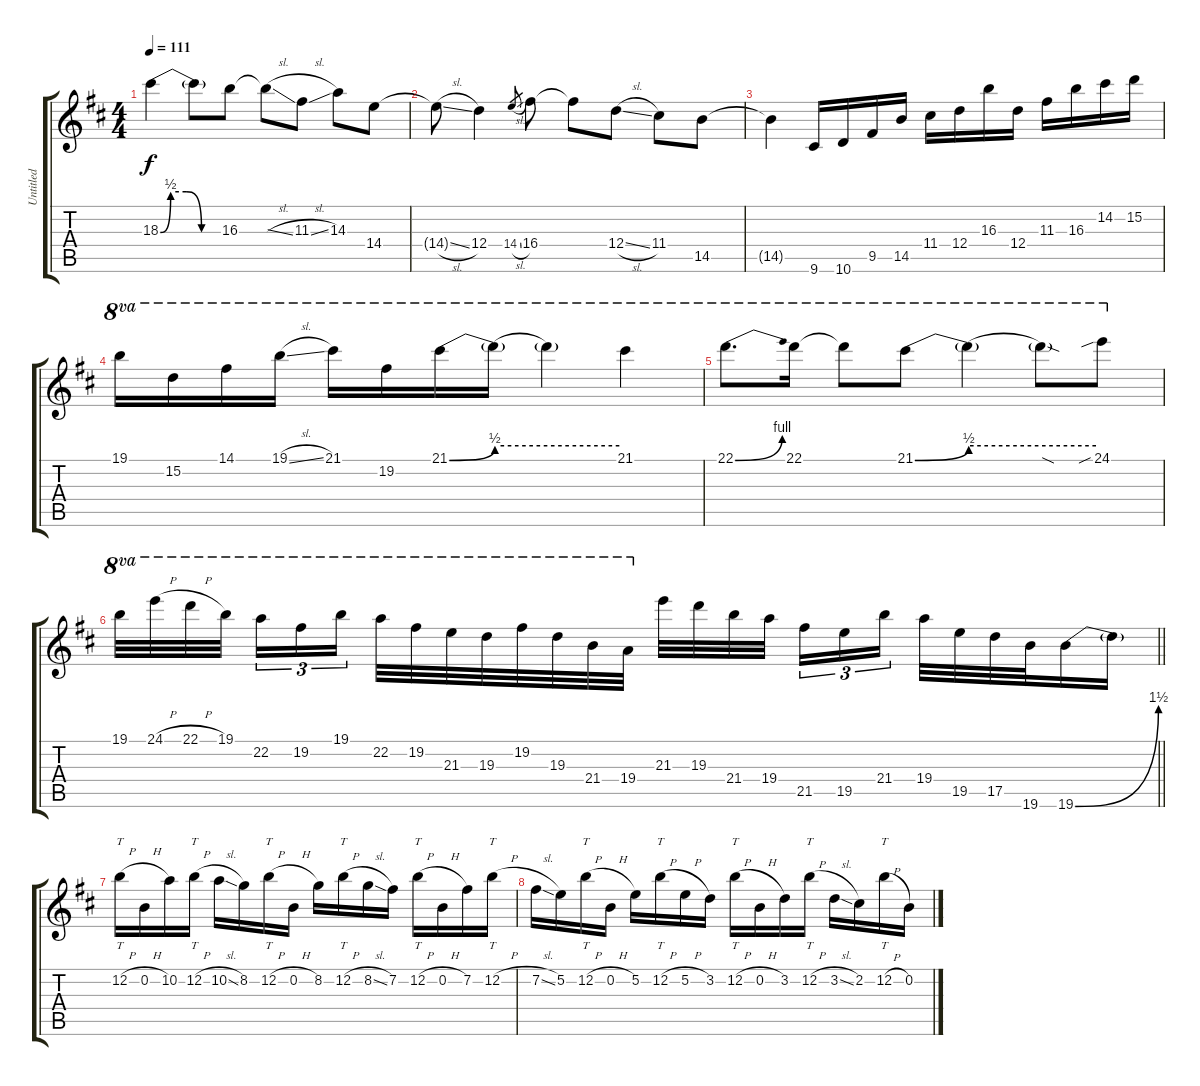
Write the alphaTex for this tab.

\track ("Untitled" "Untitled") {instrument overdrivenguitar}
\staff {score tabs}
\tuning (E4 B3 G3 D3 A2 E2) {hide}
\ts (4 4)
\tempo 111
\clef g2
\ks d
18.3{be (custom 0 0 10 2 25 2 40 0 60 0)}.4{dy f} 18.3{t}.8 16.3.8 16.3{sl t}.8 11.3{sl}.8 14.3.8 14.4.8 |
14.4{sl t}.8 12.4.4 14.4{sl}.8{gr} 16.4.8 16.4{t}.8 12.4{sl}.8 11.4.8 14.5.8 |
14.5{t}.4 9.6.16 10.6.16 9.5.16 14.5.16 11.4.16 12.4.16 16.3.16 12.4.16 11.3.16 16.3.16 14.2.16 15.2.16 |
19.1.16{ot 8va} 15.2.16{ot 8va} 14.1.16{ot 8va} 19.1{sl}.16{ot 8va} 21.1.16{ot 8va} 19.2.16{ot 8va} 21.1{be (bend 0 0 60 2)}.16{ot 8va} 21.1{be (hold 0 2 60 2) t}.16{ot 8va} 21.1{t}.4{ot 8va} 21.1.4{ot 8va} |
22.1{be (bend 0 0 60 4)}.8{d ot 8va} 22.1.16{ot 8va} 22.1{t}.8{ot 8va} 21.1{be (bend 0 0 60 2)}.8{ot 8va} 21.1{be (hold 0 2 60 2) t}.4{ot 8va} 21.1{sod t}.8{ot 8va} 24.1{sib}.8{ot 8va} |
\barLineRight lightlight
19.1.32{ot 8va} 24.1{h}.32{ot 8va} 22.1{h}.32{ot 8va} 19.1.32{ot 8va beam splitsecondary} 22.2.16{tu (3 2) ot 8va} 19.2.16{tu (3 2) ot 8va} 19.1.16{tu (3 2) ot 8va} 22.2.32{ot 8va} 19.2.32{ot 8va} 21.3.32{ot 8va} 19.3.32{ot 8va} 19.2.32{ot 8va} 19.3.32{ot 8va} 21.4.32{ot 8va} 19.4.32{ot 8va} 21.3.32 19.3.32 21.4.32 19.4.32{beam splitsecondary} 21.5.16{tu (3 2)} 19.5.16{tu (3 2)} 21.4.16{tu (3 2)} 19.4.32 19.5.32 17.5.32 19.6.32 19.6{be (bend 0 0 60 6)}.16 19.6{t}.16 |
12.2{h}.16{tt} 0.2{h}.16 10.2.16 12.2{h}.16{tt} 10.2{sl}.16 8.2.16 12.2{h}.16{tt} 0.2{h}.16 8.2.16 12.2{h}.16{tt} 8.2{sl}.16 7.2.16 12.2{h}.16{tt} 0.2{h}.16 7.2.16 12.2{h}.16{tt} |
7.2{sl}.16 5.2.16 12.2{h}.16{tt} 0.2{h}.16 5.2.16 12.2{h}.16{tt} 5.2{h}.16 3.2.16 12.2{h}.16{tt} 0.2{h}.16 3.2.16 12.2{h}.16{tt} 3.2{sl}.16 2.2.16 12.2{h}.16{tt} 0.2{h}.16
